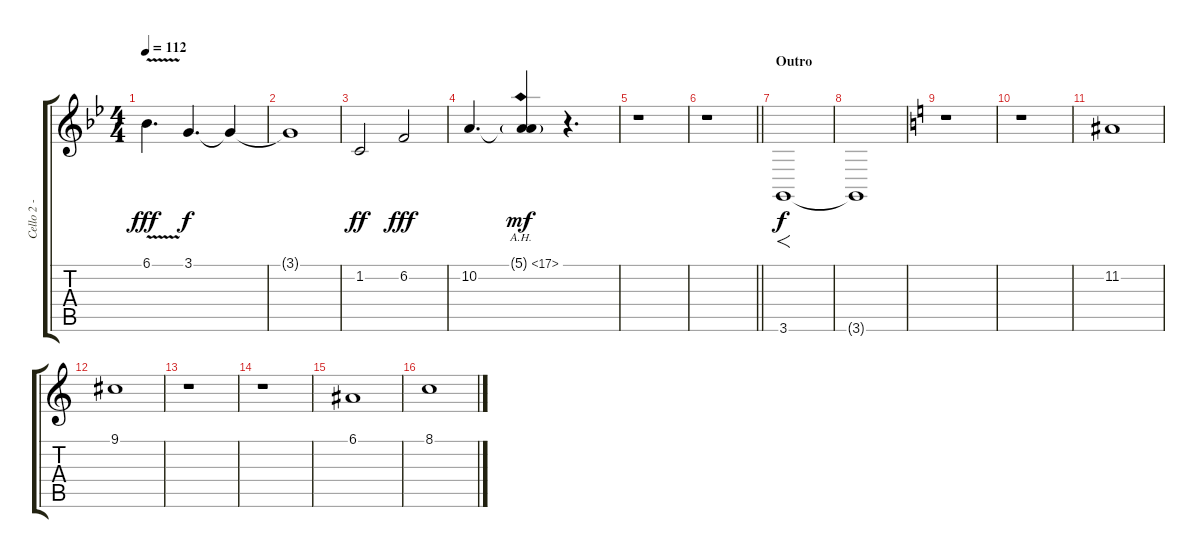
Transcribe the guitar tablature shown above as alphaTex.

\track ("Cello 2 - Perttu" "Cello 2 - ") {instrument cello}
\staff {score tabs}
\tuning (E4 B3 G3 D3 A2 E2) {hide}
\ts (4 4)
\tempo 112
\clef g2
\ks bb
6.1{v}.4{d dy fff} 3.1.4{d dy f} 3.1{t}.4 |
3.1{t}.1 |
1.2.2{dy ff} 6.2.2{dy fff} |
10.2.4{d} (5.1{ah 12 g} 10.2{t}).4{dy mf} r.4{d} |
r.1 |
\barLineRight lightlight
r.1 |
\section ("" "Outro")
3.6.1{f dy f} |
3.6{t}.1 |
\ks c
r.1 |
r.1 |
11.2.1 |
9.1.1 |
r.1 |
r.1 |
6.1.1 |
8.1.1
